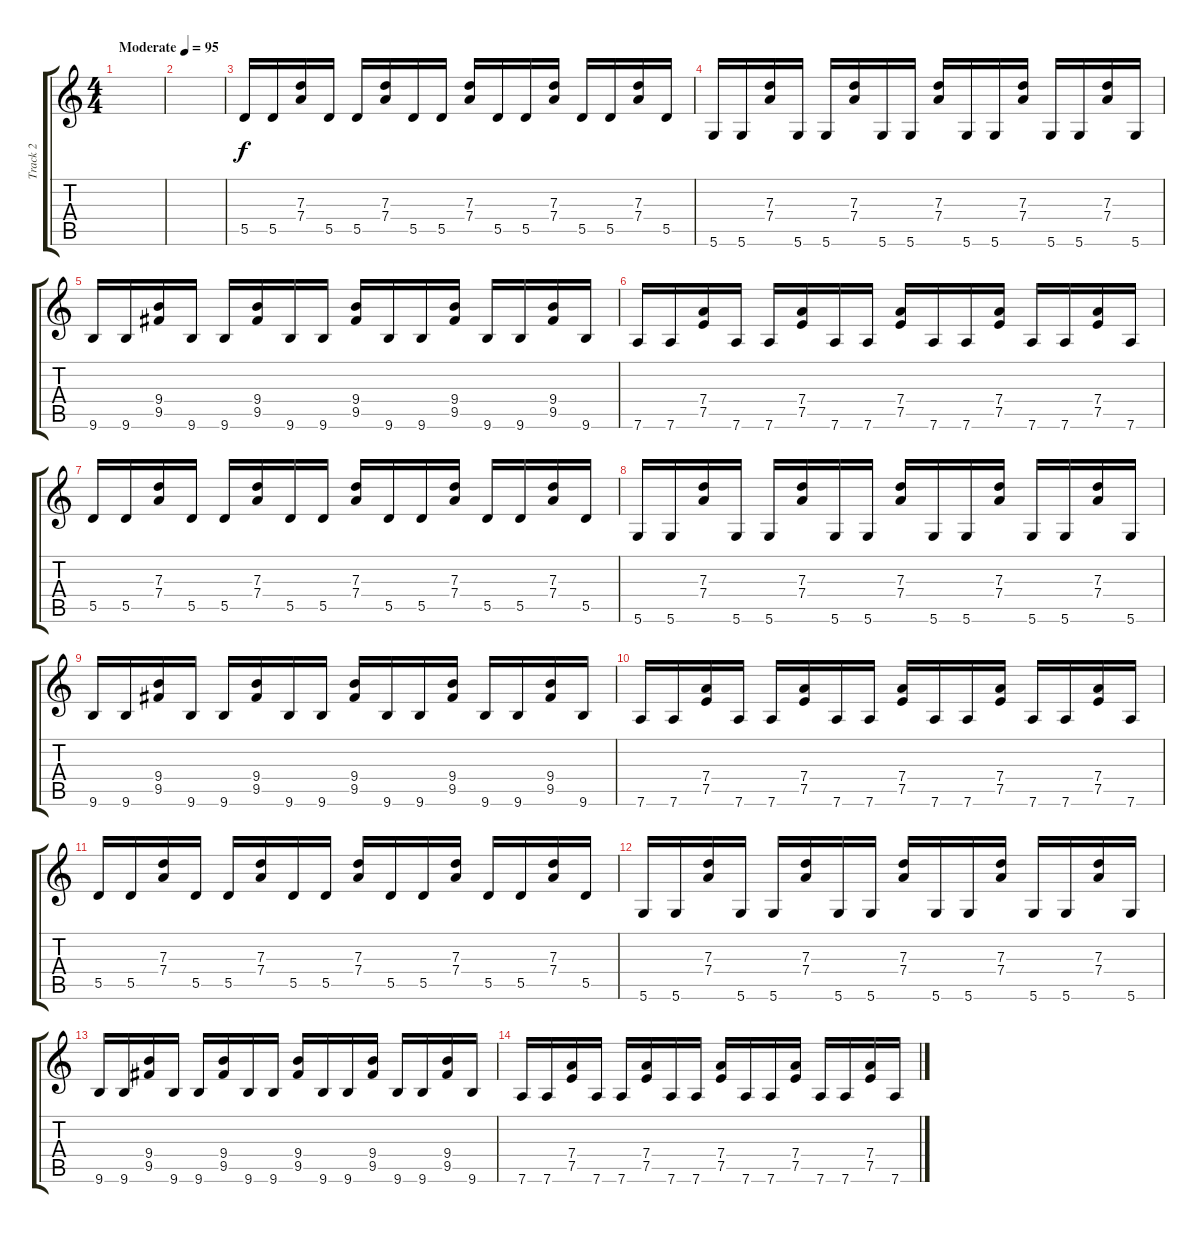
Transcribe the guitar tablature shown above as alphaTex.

\track ("Track 2" "Track 2") {instrument distortionguitar}
\staff {score tabs}
\tuning (E4 B3 G3 D3 A2 D2) {hide}
\ts (4 4)
\tempo (95 "Moderate")
\clef g2
\ks c
|
|
5.5.16 5.5.16 (7.3 7.4).16 5.5.16 5.5.16 (7.3 7.4).16 5.5.16 5.5.16 (7.3 7.4).16 5.5.16 5.5.16 (7.3 7.4).16 5.5.16 5.5.16 (7.3 7.4).16 5.5.16 |
5.6.16 5.6.16 (7.3 7.4).16 5.6.16 5.6.16 (7.3 7.4).16 5.6.16 5.6.16 (7.3 7.4).16 5.6.16 5.6.16 (7.3 7.4).16 5.6.16 5.6.16 (7.3 7.4).16 5.6.16 |
9.6.16 9.6.16 (9.4 9.5).16 9.6.16 9.6.16 (9.4 9.5).16 9.6.16 9.6.16 (9.4 9.5).16 9.6.16 9.6.16 (9.4 9.5).16 9.6.16 9.6.16 (9.4 9.5).16 9.6.16 |
7.6.16 7.6.16 (7.4 7.5).16 7.6.16 7.6.16 (7.4 7.5).16 7.6.16 7.6.16 (7.4 7.5).16 7.6.16 7.6.16 (7.4 7.5).16 7.6.16 7.6.16 (7.4 7.5).16 7.6.16 |
5.5.16 5.5.16 (7.3 7.4).16 5.5.16 5.5.16 (7.3 7.4).16 5.5.16 5.5.16 (7.3 7.4).16 5.5.16 5.5.16 (7.3 7.4).16 5.5.16 5.5.16 (7.3 7.4).16 5.5.16 |
5.6.16 5.6.16 (7.3 7.4).16 5.6.16 5.6.16 (7.3 7.4).16 5.6.16 5.6.16 (7.3 7.4).16 5.6.16 5.6.16 (7.3 7.4).16 5.6.16 5.6.16 (7.3 7.4).16 5.6.16 |
9.6.16 9.6.16 (9.4 9.5).16 9.6.16 9.6.16 (9.4 9.5).16 9.6.16 9.6.16 (9.4 9.5).16 9.6.16 9.6.16 (9.4 9.5).16 9.6.16 9.6.16 (9.4 9.5).16 9.6.16 |
7.6.16 7.6.16 (7.4 7.5).16 7.6.16 7.6.16 (7.4 7.5).16 7.6.16 7.6.16 (7.4 7.5).16 7.6.16 7.6.16 (7.4 7.5).16 7.6.16 7.6.16 (7.4 7.5).16 7.6.16 |
5.5.16 5.5.16 (7.3 7.4).16 5.5.16 5.5.16 (7.3 7.4).16 5.5.16 5.5.16 (7.3 7.4).16 5.5.16 5.5.16 (7.3 7.4).16 5.5.16 5.5.16 (7.3 7.4).16 5.5.16 |
5.6.16 5.6.16 (7.3 7.4).16 5.6.16 5.6.16 (7.3 7.4).16 5.6.16 5.6.16 (7.3 7.4).16 5.6.16 5.6.16 (7.3 7.4).16 5.6.16 5.6.16 (7.3 7.4).16 5.6.16 |
9.6.16 9.6.16 (9.4 9.5).16 9.6.16 9.6.16 (9.4 9.5).16 9.6.16 9.6.16 (9.4 9.5).16 9.6.16 9.6.16 (9.4 9.5).16 9.6.16 9.6.16 (9.4 9.5).16 9.6.16 |
7.6.16 7.6.16 (7.4 7.5).16 7.6.16 7.6.16 (7.4 7.5).16 7.6.16 7.6.16 (7.4 7.5).16 7.6.16 7.6.16 (7.4 7.5).16 7.6.16 7.6.16 (7.4 7.5).16 7.6.16
